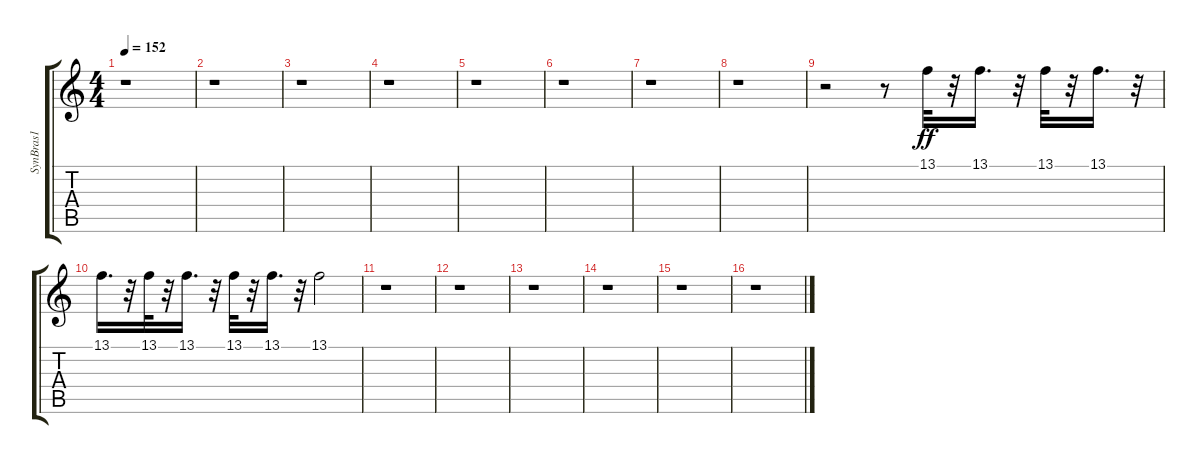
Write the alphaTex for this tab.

\track ("SynBras1" "SynBras1") {instrument synthbrass1}
\staff {score tabs}
\tuning (E4 B3 G3 D3 A2 E2) {hide}
\ts (4 4)
\tempo 152
\clef g2
\ks c
r.1{dy ff} |
r.1 |
r.1 |
r.1 |
r.1 |
r.1 |
r.1 |
r.1 |
r.2 r.8 13.1.32 r.32 13.1.16{d} r.32 13.1.32 r.32 13.1.16{d} r.32 |
13.1.16{d} r.32 13.1.32 r.32 13.1.16{d} r.32 13.1.32 r.32 13.1.16{d} r.32 13.1.2 |
r.1 |
r.1 |
r.1 |
r.1 |
r.1 |
r.1
